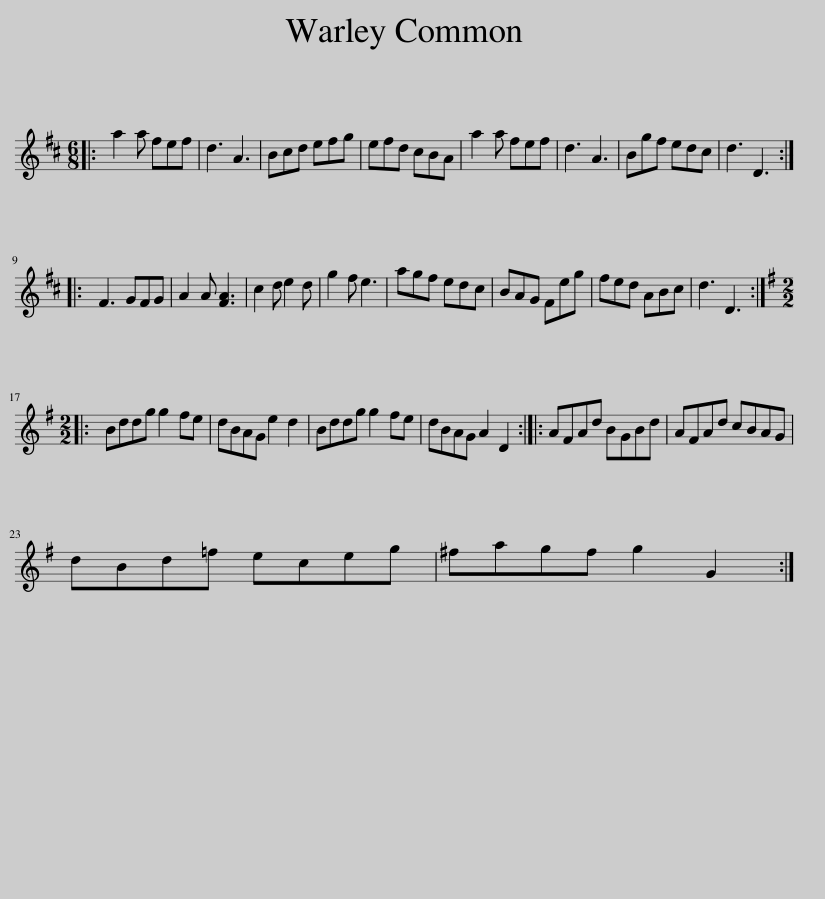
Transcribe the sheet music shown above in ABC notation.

X:1
L:1/8
M:6/8
I:linebreak $
K:D
V:1 treble
V:1
|: a2 a fef | d3 A3 | Bcd efg | efd cBA | a2 a fef | %5
 d3 A3 | Bgf edc | d3 D3 ::$ F3 GFG | A2 A [FA]3 | %10
 c2 d e2 d | g2 f e3 | agf edc | BAG Feg | fed ABc | %15
 d3 D3 ::$[K:G][M:2/2] Bddg g2 fe | dBAG e2 d2 | Bddg g2 fe | dBAG A2 D2 :: %20
 AFAd BGBd | AFAd cBAG |$ dBd=f eceg | ^fagf g2 G2 :| %24
